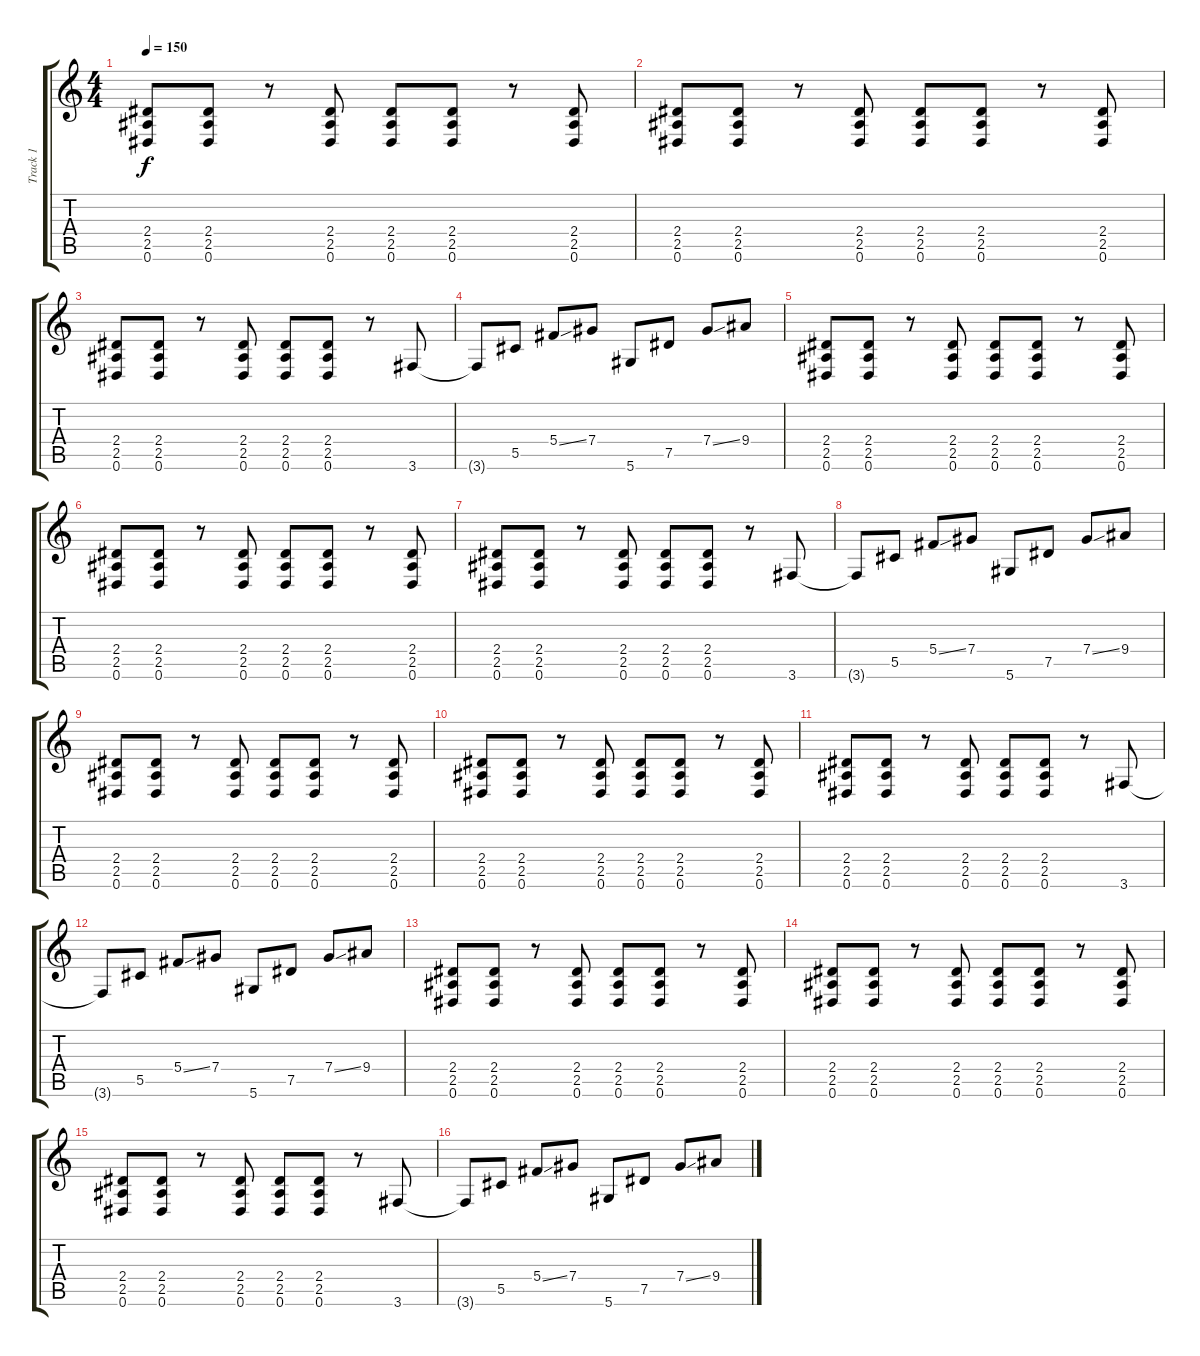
\track ("Track 1" "Track 1") {instrument distortionguitar}
\staff {score tabs}
\tuning (Eb4 Bb3 Gb3 Db3 Ab2 Eb2) {hide}
\ts (4 4)
\tempo 150
\clef g2
\ks c
(2.4 2.5 0.6).8{dy f} (2.4 2.5 0.6).8 r.8 (2.4 2.5 0.6).8 (2.4 2.5 0.6).8 (2.4 2.5 0.6).8 r.8 (2.4 2.5 0.6).8 |
(2.4 2.5 0.6).8 (2.4 2.5 0.6).8 r.8 (2.4 2.5 0.6).8 (2.4 2.5 0.6).8 (2.4 2.5 0.6).8 r.8 (2.4 2.5 0.6).8 |
(2.4 2.5 0.6).8 (2.4 2.5 0.6).8 r.8 (2.4 2.5 0.6).8 (2.4 2.5 0.6).8 (2.4 2.5 0.6).8 r.8 3.6.8 |
3.6{t}.8 5.5.8 5.4{ss}.8 7.4.8 5.6.8 7.5.8 7.4{ss}.8 9.4.8 |
(2.4 2.5 0.6).8 (2.4 2.5 0.6).8 r.8 (2.4 2.5 0.6).8 (2.4 2.5 0.6).8 (2.4 2.5 0.6).8 r.8 (2.4 2.5 0.6).8 |
(2.4 2.5 0.6).8 (2.4 2.5 0.6).8 r.8 (2.4 2.5 0.6).8 (2.4 2.5 0.6).8 (2.4 2.5 0.6).8 r.8 (2.4 2.5 0.6).8 |
(2.4 2.5 0.6).8 (2.4 2.5 0.6).8 r.8 (2.4 2.5 0.6).8 (2.4 2.5 0.6).8 (2.4 2.5 0.6).8 r.8 3.6.8 |
3.6{t}.8 5.5.8 5.4{ss}.8 7.4.8 5.6.8 7.5.8 7.4{ss}.8 9.4.8 |
(2.4 2.5 0.6).8 (2.4 2.5 0.6).8 r.8 (2.4 2.5 0.6).8 (2.4 2.5 0.6).8 (2.4 2.5 0.6).8 r.8 (2.4 2.5 0.6).8 |
(2.4 2.5 0.6).8 (2.4 2.5 0.6).8 r.8 (2.4 2.5 0.6).8 (2.4 2.5 0.6).8 (2.4 2.5 0.6).8 r.8 (2.4 2.5 0.6).8 |
(2.4 2.5 0.6).8 (2.4 2.5 0.6).8 r.8 (2.4 2.5 0.6).8 (2.4 2.5 0.6).8 (2.4 2.5 0.6).8 r.8 3.6.8 |
3.6{t}.8 5.5.8 5.4{ss}.8 7.4.8 5.6.8 7.5.8 7.4{ss}.8 9.4.8 |
(2.4 2.5 0.6).8 (2.4 2.5 0.6).8 r.8 (2.4 2.5 0.6).8 (2.4 2.5 0.6).8 (2.4 2.5 0.6).8 r.8 (2.4 2.5 0.6).8 |
(2.4 2.5 0.6).8 (2.4 2.5 0.6).8 r.8 (2.4 2.5 0.6).8 (2.4 2.5 0.6).8 (2.4 2.5 0.6).8 r.8 (2.4 2.5 0.6).8 |
(2.4 2.5 0.6).8 (2.4 2.5 0.6).8 r.8 (2.4 2.5 0.6).8 (2.4 2.5 0.6).8 (2.4 2.5 0.6).8 r.8 3.6.8 |
3.6{t}.8 5.5.8 5.4{ss}.8 7.4.8 5.6.8 7.5.8 7.4{ss}.8 9.4.8
